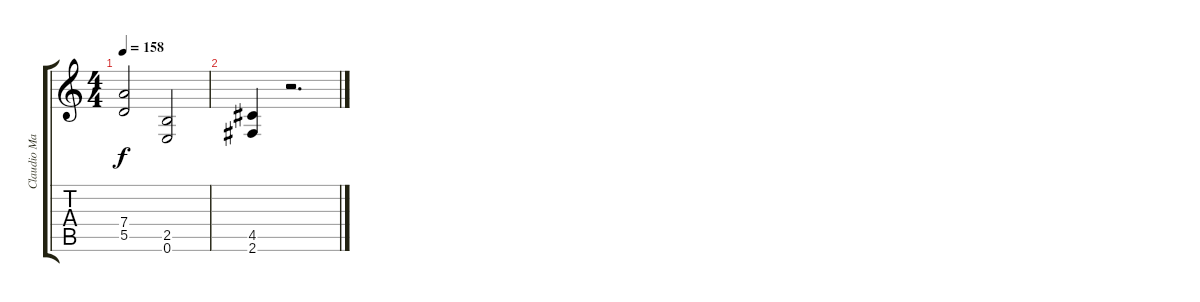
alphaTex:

\track ("Claudio Marciello (Gtr 2)" "Claudio Ma") {instrument distortionguitar}
\staff {score tabs}
\tuning (E4 B3 G3 D3 A2 E2) {hide}
\ts (4 4)
\tempo 158
\clef g2
\ks c
(7.4 5.5).2{dy f} (2.5 0.6).2 |
(4.5 2.6).4 r.2{d}
